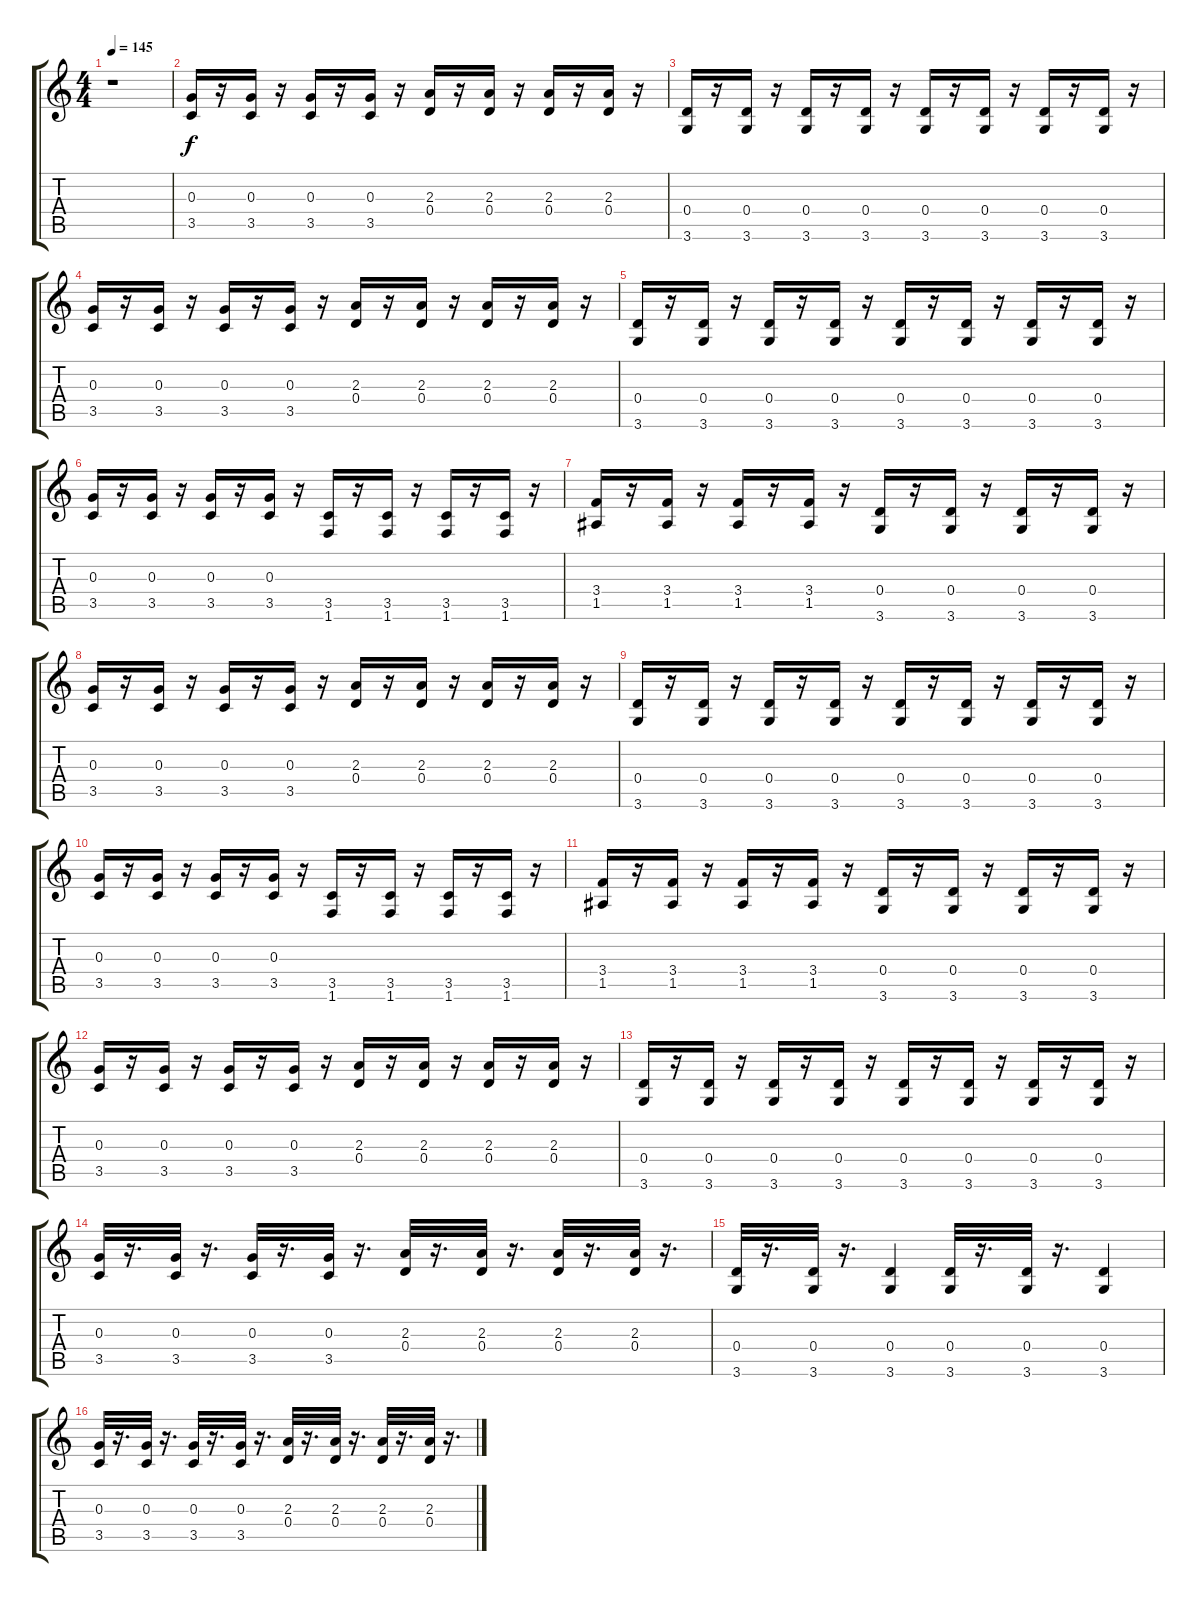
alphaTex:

\track "" {instrument distortionguitar}
\staff {score tabs}
\tuning (E4 B3 G3 D3 A2 E2) {hide}
\ts (4 4)
\tempo 145
\clef g2
\ks c
r.1{dy f} |
(0.3 3.5).16 r.16 (0.3 3.5).16 r.16 (0.3 3.5).16 r.16 (0.3 3.5).16 r.16 (2.3 0.4).16 r.16 (2.3 0.4).16 r.16 (2.3 0.4).16 r.16 (2.3 0.4).16 r.16 |
(0.4 3.6).16 r.16 (0.4 3.6).16 r.16 (0.4 3.6).16 r.16 (0.4 3.6).16 r.16 (0.4 3.6).16 r.16 (0.4 3.6).16 r.16 (0.4 3.6).16 r.16 (0.4 3.6).16 r.16 |
(0.3 3.5).16 r.16 (0.3 3.5).16 r.16 (0.3 3.5).16 r.16 (0.3 3.5).16 r.16 (2.3 0.4).16 r.16 (2.3 0.4).16 r.16 (2.3 0.4).16 r.16 (2.3 0.4).16 r.16 |
(0.4 3.6).16 r.16 (0.4 3.6).16 r.16 (0.4 3.6).16 r.16 (0.4 3.6).16 r.16 (0.4 3.6).16 r.16 (0.4 3.6).16 r.16 (0.4 3.6).16 r.16 (0.4 3.6).16 r.16 |
(0.3 3.5).16 r.16 (0.3 3.5).16 r.16 (0.3 3.5).16 r.16 (0.3 3.5).16 r.16 (3.5 1.6).16 r.16 (3.5 1.6).16 r.16 (3.5 1.6).16 r.16 (3.5 1.6).16 r.16 |
(3.4 1.5).16 r.16 (3.4 1.5).16 r.16 (3.4 1.5).16 r.16 (3.4 1.5).16 r.16 (0.4 3.6).16 r.16 (0.4 3.6).16 r.16 (0.4 3.6).16 r.16 (0.4 3.6).16 r.16 |
(0.3 3.5).16 r.16 (0.3 3.5).16 r.16 (0.3 3.5).16 r.16 (0.3 3.5).16 r.16 (2.3 0.4).16 r.16 (2.3 0.4).16 r.16 (2.3 0.4).16 r.16 (2.3 0.4).16 r.16 |
(0.4 3.6).16 r.16 (0.4 3.6).16 r.16 (0.4 3.6).16 r.16 (0.4 3.6).16 r.16 (0.4 3.6).16 r.16 (0.4 3.6).16 r.16 (0.4 3.6).16 r.16 (0.4 3.6).16 r.16 |
(0.3 3.5).16 r.16 (0.3 3.5).16 r.16 (0.3 3.5).16 r.16 (0.3 3.5).16 r.16 (3.5 1.6).16 r.16 (3.5 1.6).16 r.16 (3.5 1.6).16 r.16 (3.5 1.6).16 r.16 |
(3.4 1.5).16 r.16 (3.4 1.5).16 r.16 (3.4 1.5).16 r.16 (3.4 1.5).16 r.16 (0.4 3.6).16 r.16 (0.4 3.6).16 r.16 (0.4 3.6).16 r.16 (0.4 3.6).16 r.16 |
(0.3 3.5).16 r.16 (0.3 3.5).16 r.16 (0.3 3.5).16 r.16 (0.3 3.5).16 r.16 (2.3 0.4).16 r.16 (2.3 0.4).16 r.16 (2.3 0.4).16 r.16 (2.3 0.4).16 r.16 |
(0.4 3.6).16 r.16 (0.4 3.6).16 r.16 (0.4 3.6).16 r.16 (0.4 3.6).16 r.16 (0.4 3.6).16 r.16 (0.4 3.6).16 r.16 (0.4 3.6).16 r.16 (0.4 3.6).16 r.16 |
(0.3 3.5).32 r.16{d} (0.3 3.5).32 r.16{d} (0.3 3.5).32 r.16{d} (0.3 3.5).32 r.16{d} (2.3 0.4).32 r.16{d} (2.3 0.4).32 r.16{d} (2.3 0.4).32 r.16{d} (2.3 0.4).32 r.16{d} |
(0.4 3.6).32 r.16{d} (0.4 3.6).32 r.16{d} (0.4 3.6).4 (0.4 3.6).32 r.16{d} (0.4 3.6).32 r.16{d} (0.4 3.6).4 |
(0.3 3.5).32 r.16{d} (0.3 3.5).32 r.16{d} (0.3 3.5).32 r.16{d} (0.3 3.5).32 r.16{d} (2.3 0.4).32 r.16{d} (2.3 0.4).32 r.16{d} (2.3 0.4).32 r.16{d} (2.3 0.4).32 r.16{d}
